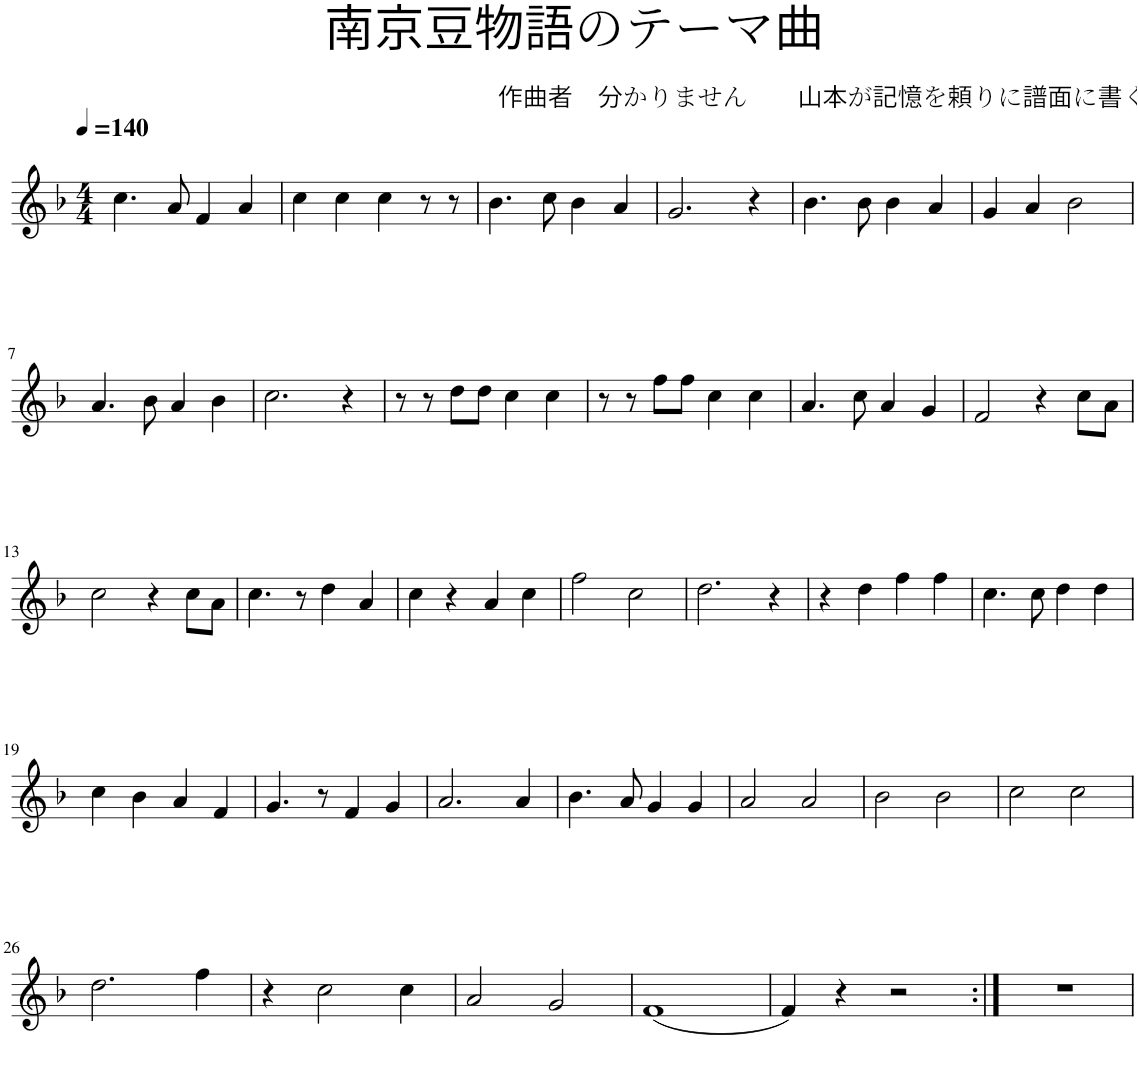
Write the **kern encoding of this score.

**kern
*part1
*staff1
*I"フルート
*clefG2
*k[b-]
*M4/4
*MM140
=1
4.cc\
8a/
4f/
4a/
=2
4cc\
4cc\
4cc\
8r
8r
=3
4.b-\
8cc\
4b-\
4a/
=4
2.g/
4r
=5
4.b-\
8b-\
4b-\
4a/
=6
4g/
4a/
2b-\
!!LO:LB:g=z
=7
4.a/
8b-\
4a/
4b-\
=8
2.cc\
4r
=9
8r
8r
8dd\L
8dd\J
4cc\
4cc\
=10
8r
8r
8ff\L
8ff\J
4cc\
4cc\
=11
4.a/
8cc\
4a/
4g/
=12
2f/
4r
8cc\L
8a\J
!!LO:LB:g=z
=13
2cc\
4r
8cc\L
8a\J
=14
4.cc\
8r
4dd\
4a/
=15
4cc\
4r
4a/
4cc\
=15X1
2ff\
2cc\
=16
2.dd\
4r
=17
4r
4dd\
4ff\
4ff\
=18
4.cc\
8cc\
4dd\
4dd\
!!LO:LB:g=z
=19
4cc\
4b-\
4a/
4f/
=20
4.g/
8r
4f/
4g/
=21
2.a/
4a/
=22
4.b-\
8a/
4g/
4g/
=23
2a/
2a/
=24
2b-\
2b-\
=25
2cc\
2cc\
!!LO:LB:g=z
=26
2.dd\
4ff\
=27
4r
2cc\
4cc\
=28
2a/
2g/
=29
(1f
=30
4f/)
4r
2r
=31:|!
1r
=
*-
